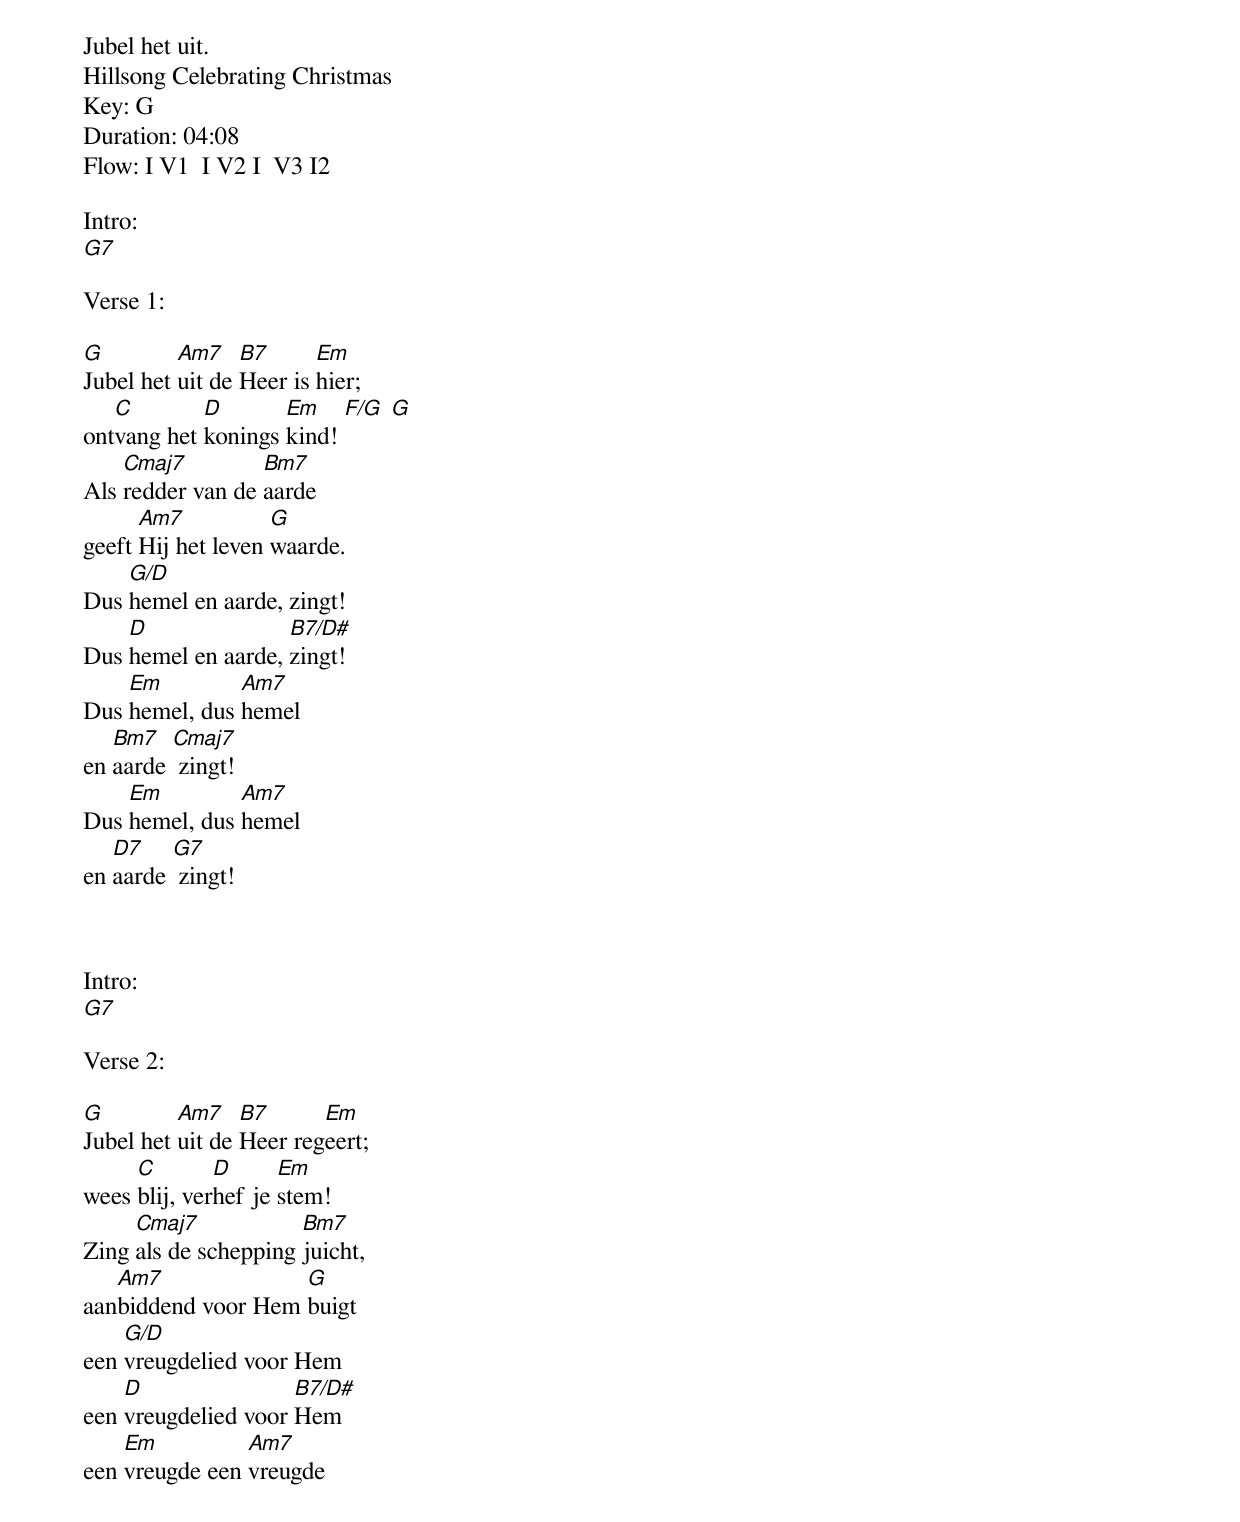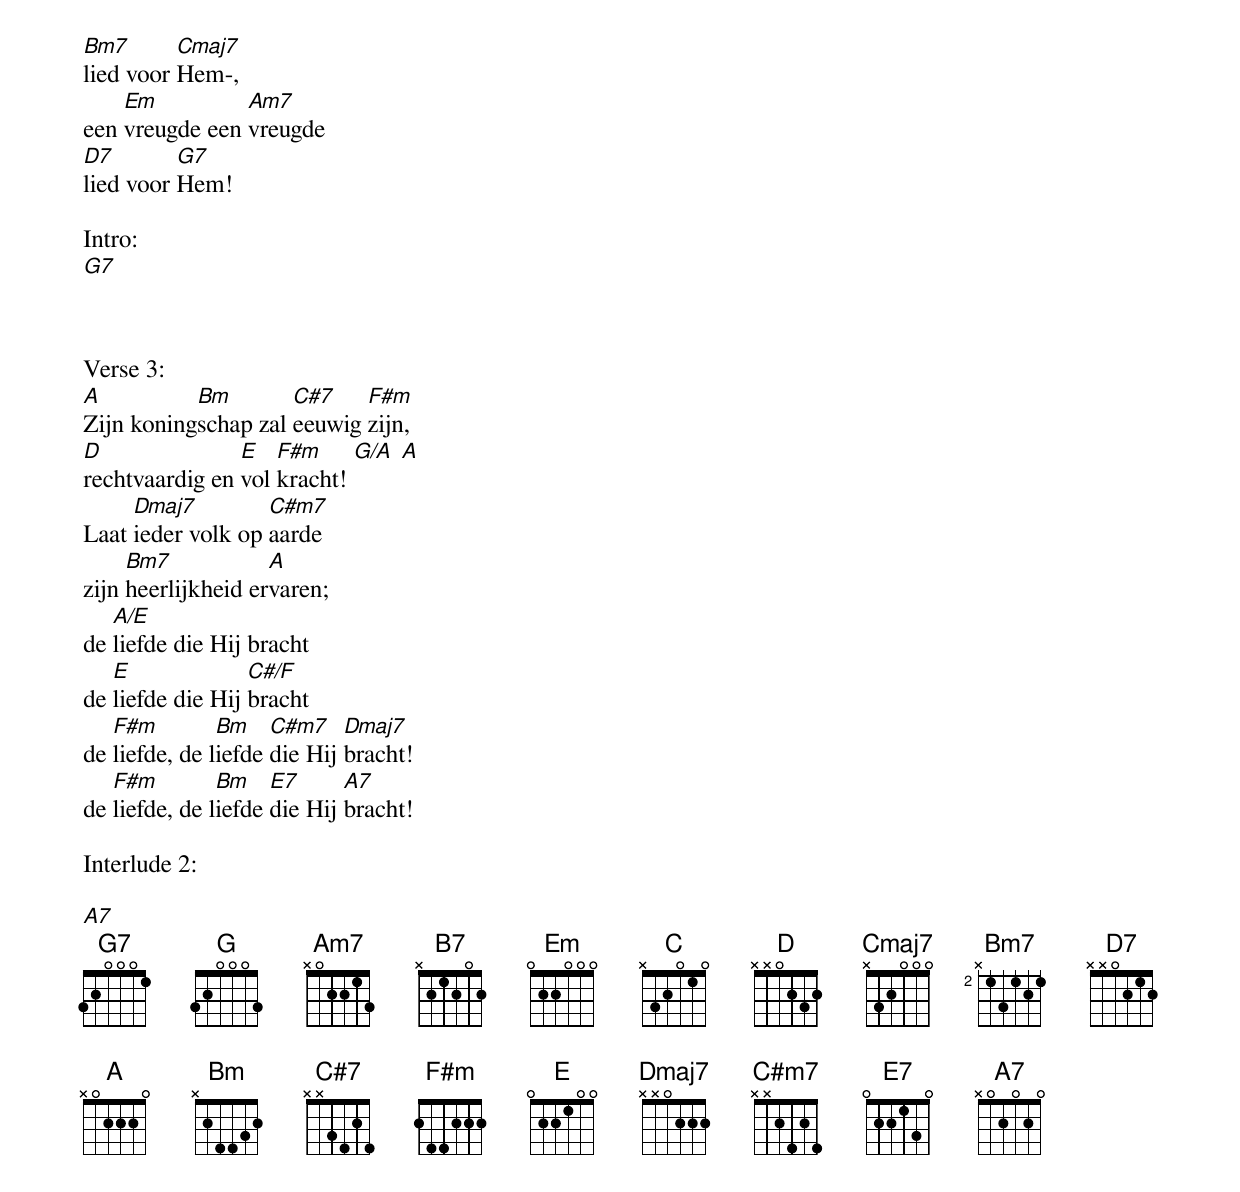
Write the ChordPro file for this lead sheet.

Jubel het uit.
Hillsong Celebrating Christmas
Key: G
Duration: 04:08
Flow: I V1  I V2 I  V3 I2

Intro:
[G7]

Verse 1:

[G]Jubel het [Am7]uit de [B7]Heer is [Em]hier;
ont[C]vang het [D]konings [Em]kind! [F/G] [G]
Als [Cmaj7]redder van de [Bm7]aarde
geeft [Am7]Hij het leven [G]waarde.
Dus [G/D]hemel en aarde, zingt!
Dus [D]hemel en aarde, [B7/D#]zingt!
Dus [Em]hemel, dus [Am7]hemel
en [Bm7]aarde [Cmaj7] zingt!
Dus [Em]hemel, dus [Am7]hemel
en [D7]aarde [G7] zingt!



Intro:
[G7]

Verse 2:

[G]Jubel het [Am7]uit de [B7]Heer reg[Em]eert;
wees [C]blij, ver[D]hef je [Em]stem!
Zing [Cmaj7]als de schepping [Bm7]juicht,
aan[Am7]biddend voor Hem [G]buigt
een [G/D]vreugdelied voor Hem
een [D]vreugdelied voor [B7/D#]Hem
een [Em]vreugde een [Am7]vreugde
[Bm7]lied voor [Cmaj7]Hem-,
een [Em]vreugde een [Am7]vreugde
[D7]lied voor [G7]Hem!

Intro:
[G7]



Verse 3:
[A]Zijn koning[Bm]schap zal [C#7]eeuwig [F#m]zijn,
[D]rechtvaardig en [E]vol [F#m]kracht! [G/A] [A]
Laat [Dmaj7]ieder volk op [C#m7]aarde
zijn [Bm7]heerlijkheid er[A]varen;
de [A/E]liefde die Hij bracht
de [E]liefde die Hij [C#/F]bracht
de [F#m]liefde, de l[Bm]iefde [C#m7]die Hij [Dmaj7]bracht!
de [F#m]liefde, de l[Bm]iefde [E7]die Hij [A7]bracht!

Interlude 2:

[A7]
